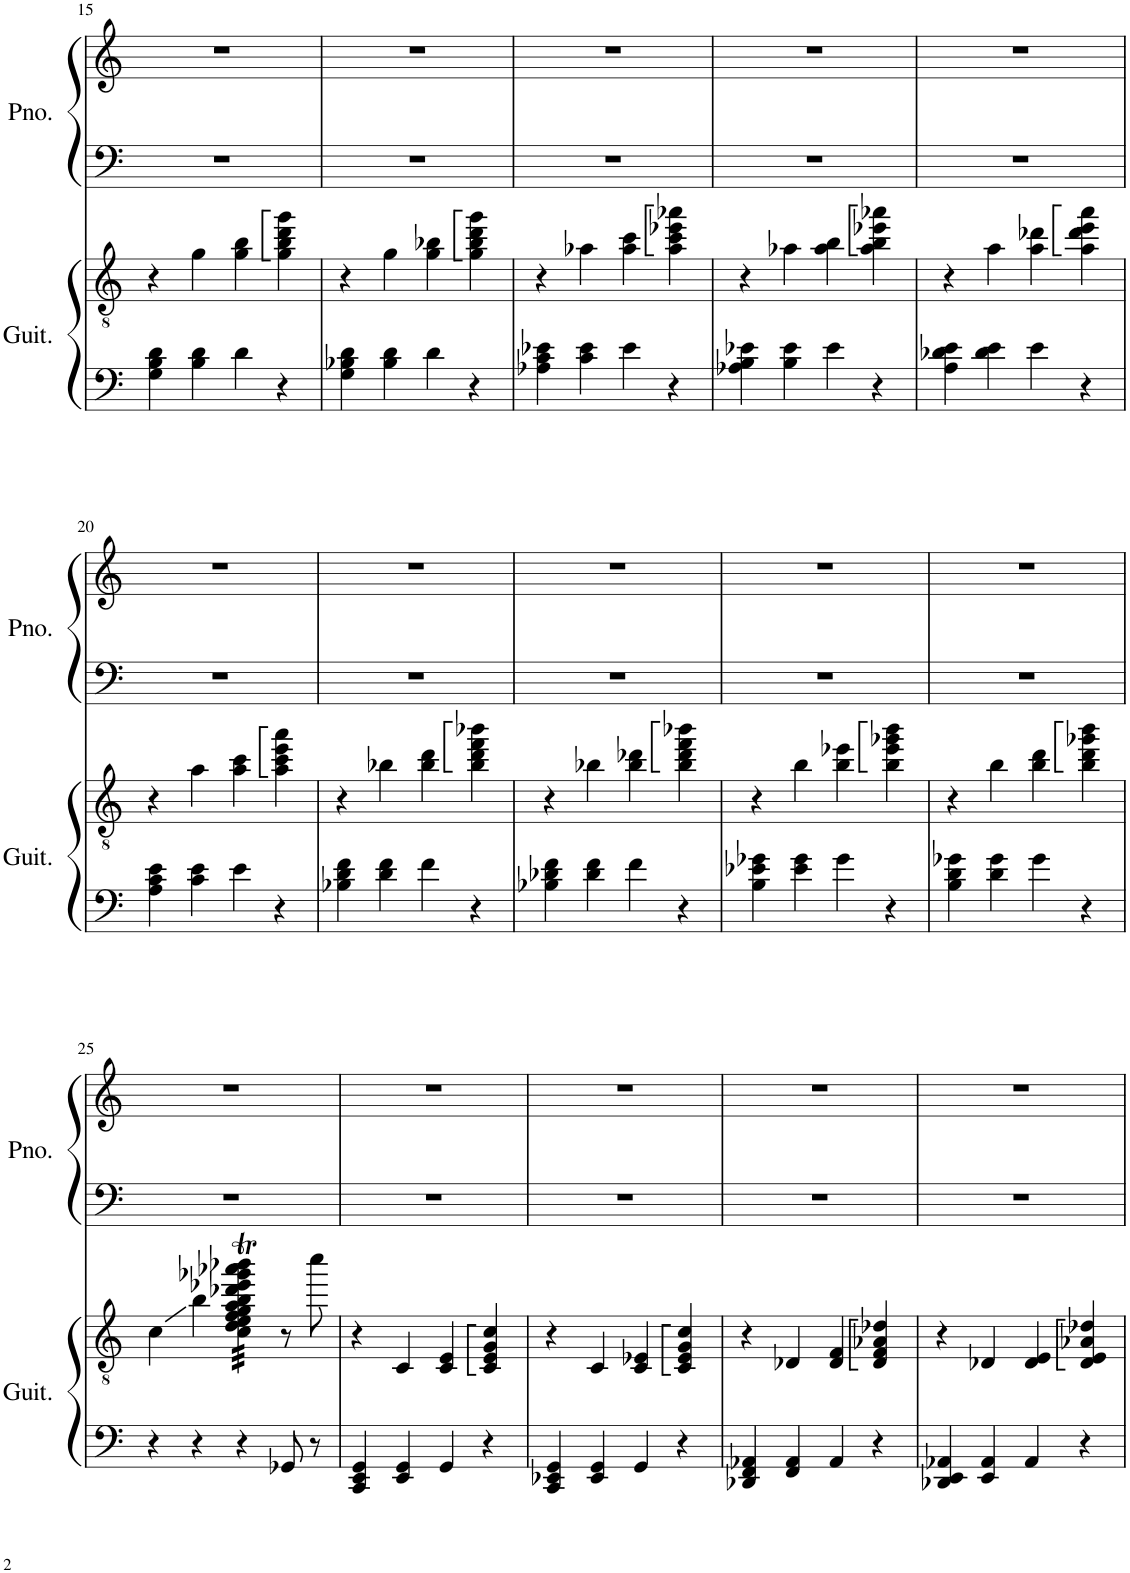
**kern	**kern	**kern	**kern
*part2	*part2	*part1	*part1
*staff4	*staff3	*staff2	*staff1
*I"Acoustic Guitar	*	*I"Piano	*
*I'Guit.	*	*I'Pno.	*
!!LO:PB:g=z
*clefF4	*clefGv2	*clefF4	*clefG2
*k[]	*k[]	*k[]	*k[]
*M4/4	*M4/4	*M4/4	*M4/4
=15	=15	=15	=15
4G\ 4B\ 4d\	4r	1r	1r
4B\ 4d\	4g\	.	.
4d\	4g\ 4b\	.	.
4r	4g\ 4b\ 4dd\ 4gg\	.	.
=16	=16	=16	=16
4G\ 4B-X\ 4d\	4r	1r	1r
4B-\ 4d\	4g\	.	.
4d\	4g\ 4b-X\	.	.
4r	4g\ 4b-\ 4dd\ 4gg\	.	.
=17	=17	=17	=17
4A-X\ 4c\ 4e-X\	4r	1r	1r
4c\ 4e-\	4a-X\	.	.
4e-\	4a-\ 4cc\	.	.
4r	4a-\ 4cc\ 4ee-X\ 4aa-X\	.	.
=18	=18	=18	=18
4A-X\ 4B\ 4e-X\	4r	1r	1r
4B\ 4e-\	4a-X\	.	.
4e-\	4a-\ 4b\	.	.
4r	4a-\ 4b\ 4ee-X\ 4aa-X\	.	.
=19	=19	=19	=19
4A\ 4d-X\ 4e\	4r	1r	1r
4d-\ 4e\	4a\	.	.
4e\	4a\ 4dd-X\	.	.
4r	4a\ 4dd-\ 4ee\ 4aa\	.	.
!!LO:LB:g=z
=20	=20	=20	=20
4A\ 4c\ 4e\	4r	1r	1r
4c\ 4e\	4a\	.	.
4e\	4a\ 4cc\	.	.
4r	4a\ 4cc\ 4ee\ 4aa\	.	.
=21	=21	=21	=21
4B-X\ 4d\ 4f\	4r	1r	1r
4d\ 4f\	4b-X\	.	.
4f\	4b-\ 4dd\	.	.
4r	4b-\ 4dd\ 4ff\ 4bb-X\	.	.
=22	=22	=22	=22
4B-X\ 4d-X\ 4f\	4r	1r	1r
4d-\ 4f\	4b-X\	.	.
4f\	4b-\ 4dd-X\	.	.
4r	4b-\ 4dd-\ 4ff\ 4bb-X\	.	.
=23	=23	=23	=23
4B\ 4e-X\ 4g-X\	4r	1r	1r
4e-\ 4g-\	4b\	.	.
4g-\	4b\ 4ee-X\	.	.
4r	4b\ 4ee-\ 4gg-X\ 4bb\	.	.
=24	=24	=24	=24
4B\ 4d\ 4g-X\	4r	1r	1r
4d\ 4g-\	4b\	.	.
4g-\	4b\ 4dd\	.	.
4r	4b\ 4dd\ 4gg-X\ 4bb\	.	.
!!LO:LB:g=z
=25	=25	=25	=25
4r	4c\	1r	1r
4r	4b\	.	.
*	*tremolo	*	*
4r	32c\T 32d\T 32e\T 32f\T 32g\T 32a\T 32b\T 32dd-X\T 32ee-X\T 32gg-X\T 32aa-X\T 32bb-X\TLLL	.	.
.	32c\T 32d\T 32e\T 32f\T 32g\T 32a\T 32b\T 32dd-X\T 32ee-X\T 32gg-X\T 32aa-X\T 32bb-X\T	.	.
.	32c\T 32d\T 32e\T 32f\T 32g\T 32a\T 32b\T 32dd-X\T 32ee-X\T 32gg-X\T 32aa-X\T 32bb-X\T	.	.
.	32c\T 32d\T 32e\T 32f\T 32g\T 32a\T 32b\T 32dd-X\T 32ee-X\T 32gg-X\T 32aa-X\T 32bb-X\T	.	.
.	32c\T 32d\T 32e\T 32f\T 32g\T 32a\T 32b\T 32dd-X\T 32ee-X\T 32gg-X\T 32aa-X\T 32bb-X\T	.	.
.	32c\T 32d\T 32e\T 32f\T 32g\T 32a\T 32b\T 32dd-X\T 32ee-X\T 32gg-X\T 32aa-X\T 32bb-X\T	.	.
.	32c\T 32d\T 32e\T 32f\T 32g\T 32a\T 32b\T 32dd-X\T 32ee-X\T 32gg-X\T 32aa-X\T 32bb-X\T	.	.
.	32c\T 32d\T 32e\T 32f\T 32g\T 32a\T 32b\T 32dd-X\T 32ee-X\T 32gg-X\T 32aa-X\T 32bb-X\TJJJ	.	.
*	*Xtremolo	*	*
8GG-X/	8r	.	.
8r	8ccc\	.	.
=26	=26	=26	=26
4CC/ 4EE/ 4GG/	4r	1r	1r
4EE/ 4GG/	4C/	.	.
4GG/	4C/ 4E/	.	.
4r	4C/ 4E/ 4G/ 4c/	.	.
=27	=27	=27	=27
4CC/ 4EE-X/ 4GG/	4r	1r	1r
4EE-/ 4GG/	4C/	.	.
4GG/	4C/ 4E-X/	.	.
4r	4C/ 4E-/ 4G/ 4c/	.	.
=28	=28	=28	=28
4DD-X/ 4FF/ 4AA-X/	4r	1r	1r
4FF/ 4AA-/	4D-X/	.	.
4AA-/	4D-/ 4F/	.	.
4r	4D-/ 4F/ 4A-X/ 4d-X/	.	.
=29	=29	=29	=29
4DD-X/ 4EE/ 4AA-X/	4r	1r	1r
4EE/ 4AA-/	4D-X/	.	.
4AA-/	4D-/ 4E/	.	.
4r	4D-/ 4E/ 4A-X/ 4d-X/	.	.
=	=	=	=
*-	*-	*-	*-
